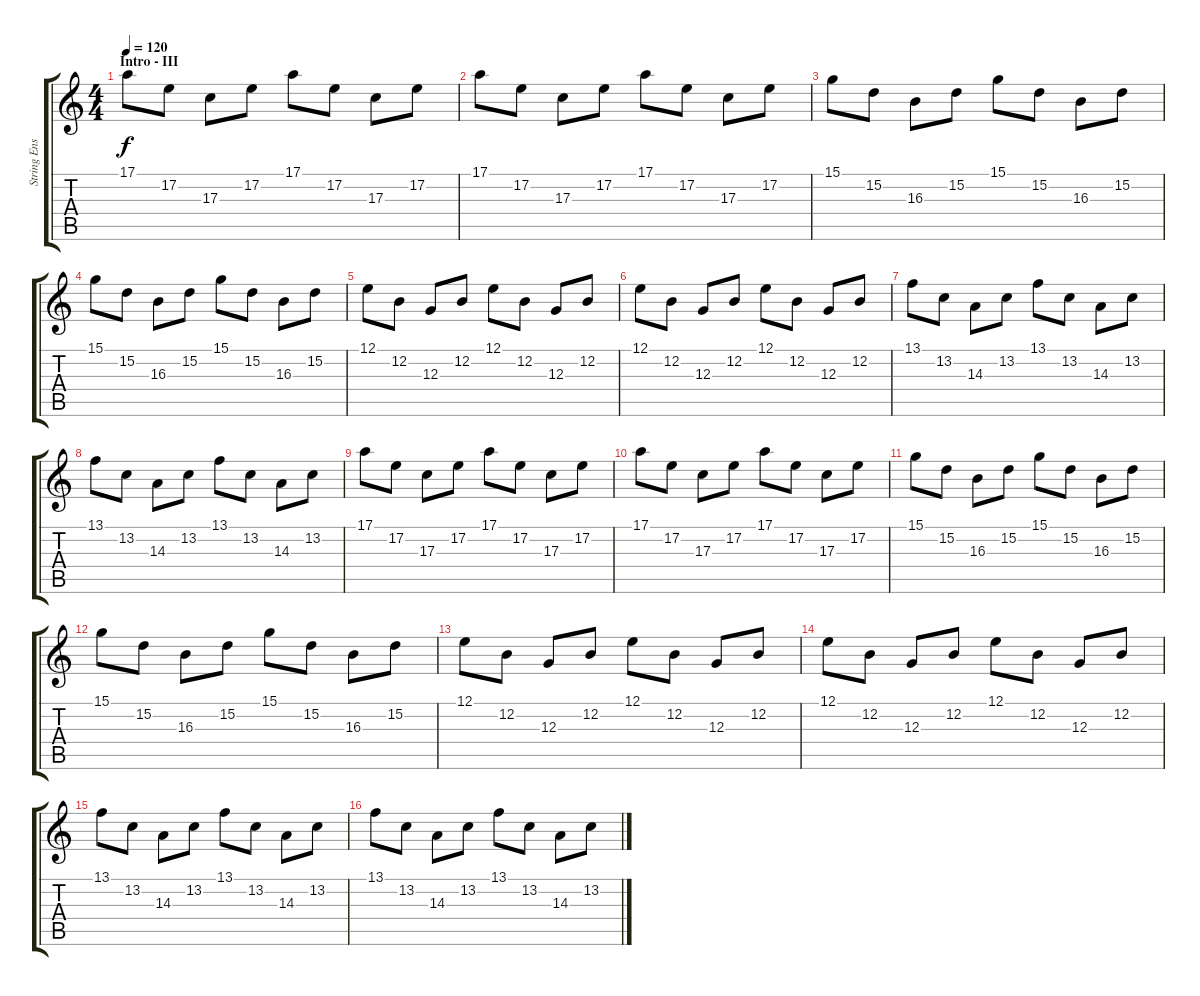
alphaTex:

\track ("String Ensemble 2" "String Ens") {instrument stringensemble1}
\staff {score tabs}
\tuning (E4 B3 G3 D3 A2 E2) {hide}
\ts (4 4)
\section ("" "Intro - III")
\tempo 120
\clef g2
\ks c
17.1.8{dy f volume 10} 17.2.8 17.3.8 17.2.8 17.1.8 17.2.8 17.3.8 17.2.8 |
17.1.8 17.2.8 17.3.8 17.2.8 17.1.8 17.2.8 17.3.8 17.2.8 |
15.1.8 15.2.8 16.3.8 15.2.8 15.1.8 15.2.8 16.3.8 15.2.8 |
15.1.8 15.2.8 16.3.8 15.2.8 15.1.8 15.2.8 16.3.8 15.2.8 |
12.1.8 12.2.8 12.3.8 12.2.8 12.1.8 12.2.8 12.3.8 12.2.8 |
12.1.8 12.2.8 12.3.8 12.2.8 12.1.8 12.2.8 12.3.8 12.2.8 |
13.1.8 13.2.8 14.3.8 13.2.8 13.1.8 13.2.8 14.3.8 13.2.8 |
13.1.8 13.2.8 14.3.8 13.2.8 13.1.8 13.2.8 14.3.8 13.2.8 |
17.1.8 17.2.8 17.3.8 17.2.8 17.1.8 17.2.8 17.3.8 17.2.8 |
17.1.8 17.2.8 17.3.8 17.2.8 17.1.8 17.2.8 17.3.8 17.2.8 |
15.1.8 15.2.8 16.3.8 15.2.8 15.1.8 15.2.8 16.3.8 15.2.8 |
15.1.8 15.2.8 16.3.8 15.2.8 15.1.8 15.2.8 16.3.8 15.2.8 |
12.1.8 12.2.8 12.3.8 12.2.8 12.1.8 12.2.8 12.3.8 12.2.8 |
12.1.8 12.2.8 12.3.8 12.2.8 12.1.8 12.2.8 12.3.8 12.2.8 |
13.1.8 13.2.8 14.3.8 13.2.8 13.1.8 13.2.8 14.3.8 13.2.8 |
13.1.8 13.2.8 14.3.8 13.2.8 13.1.8 13.2.8 14.3.8 13.2.8
